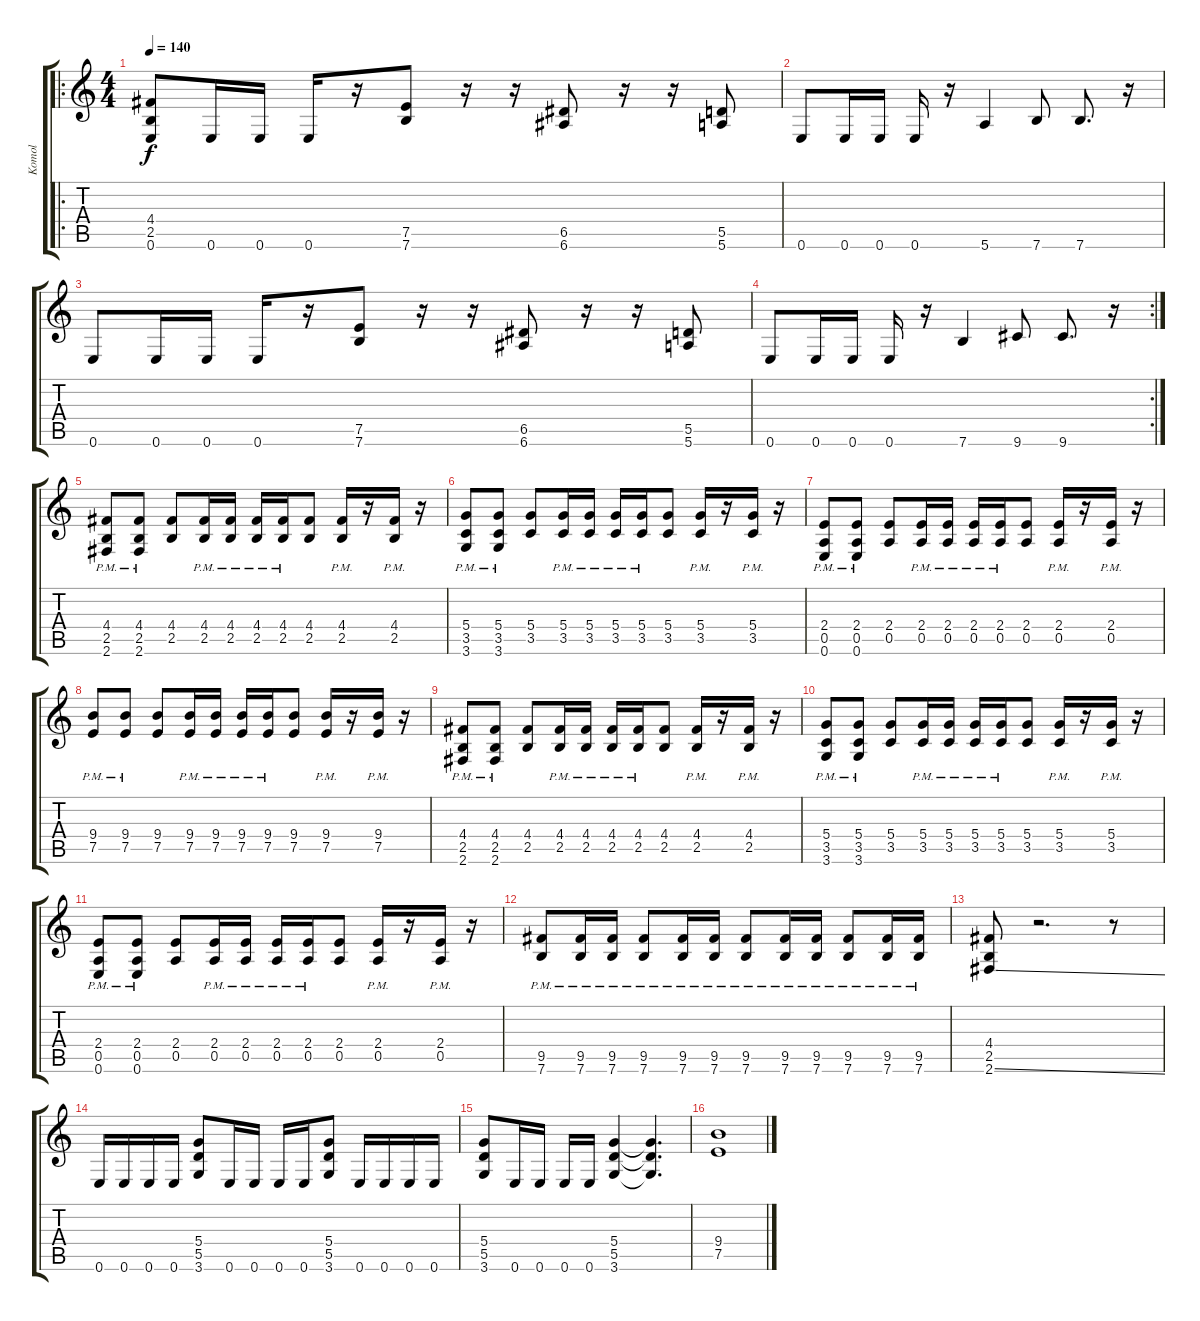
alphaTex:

\track ("Komol" "Komol") {instrument distortionguitar}
\staff {score tabs}
\tuning (E4 B3 G3 D3 A2 E2) {hide}
\ro
\ts (4 4)
\tempo 140
\clef g2
\ks c
(4.4{t} 2.5{t} 0.6).8{dy f} 0.6.16 0.6.16 0.6.16 r.16 (7.5 7.6).8 r.16 r.16 (6.5 6.6).8 r.16 r.16 (5.5 5.6).8 |
0.6.8 0.6.16 0.6.16 0.6.16 r.16 5.6.4 7.6.8 7.6.8{d} r.16 |
0.6.8 0.6.16 0.6.16 0.6.16 r.16 (7.5 7.6).8 r.16 r.16 (6.5 6.6).8 r.16 r.16 (5.5 5.6).8 |
\rc 2
0.6.8 0.6.16 0.6.16 0.6.16 r.16 7.6.4 9.6.8 9.6.8{d} r.16 |
(4.4{pm} 2.5{pm} 2.6{pm}).8 (4.4{pm} 2.5{pm} 2.6{pm}).8 (4.4 2.5).8 (4.4{pm} 2.5{pm}).16 (4.4{pm} 2.5{pm}).16 (4.4{pm} 2.5{pm}).16 (4.4{pm} 2.5{pm}).16 (4.4 2.5).8 (4.4{pm} 2.5{pm}).16 r.16 (4.4{pm} 2.5{pm}).16 r.16 |
(5.4{pm} 3.5{pm} 3.6{pm}).8 (5.4{pm} 3.5{pm} 3.6{pm}).8 (5.4 3.5).8 (5.4{pm} 3.5{pm}).16 (5.4{pm} 3.5{pm}).16 (5.4{pm} 3.5{pm}).16 (5.4{pm} 3.5{pm}).16 (5.4 3.5).8 (5.4{pm} 3.5{pm}).16 r.16 (5.4{pm} 3.5{pm}).16 r.16 |
(2.4{pm} 0.5{pm} 0.6{pm}).8 (2.4{pm} 0.5{pm} 0.6{pm}).8 (2.4 0.5).8 (2.4{pm} 0.5{pm}).16 (2.4{pm} 0.5{pm}).16 (2.4{pm} 0.5{pm}).16 (2.4{pm} 0.5{pm}).16 (2.4 0.5).8 (2.4{pm} 0.5{pm}).16 r.16 (2.4{pm} 0.5{pm}).16 r.16 |
(9.4{pm} 7.5{pm}).8 (9.4{pm} 7.5{pm}).8 (9.4 7.5).8 (9.4{pm} 7.5{pm}).16 (9.4{pm} 7.5{pm}).16 (9.4{pm} 7.5{pm}).16 (9.4{pm} 7.5{pm}).16 (9.4 7.5).8 (9.4{pm} 7.5{pm}).16 r.16 (9.4{pm} 7.5{pm}).16 r.16 |
(4.4{pm} 2.5{pm} 2.6{pm}).8 (4.4{pm} 2.5{pm} 2.6{pm}).8 (4.4 2.5).8 (4.4{pm} 2.5{pm}).16 (4.4{pm} 2.5{pm}).16 (4.4{pm} 2.5{pm}).16 (4.4{pm} 2.5{pm}).16 (4.4 2.5).8 (4.4{pm} 2.5{pm}).16 r.16 (4.4{pm} 2.5{pm}).16 r.16 |
(5.4{pm} 3.5{pm} 3.6{pm}).8 (5.4{pm} 3.5{pm} 3.6{pm}).8 (5.4 3.5).8 (5.4{pm} 3.5{pm}).16 (5.4{pm} 3.5{pm}).16 (5.4{pm} 3.5{pm}).16 (5.4{pm} 3.5{pm}).16 (5.4 3.5).8 (5.4{pm} 3.5{pm}).16 r.16 (5.4{pm} 3.5{pm}).16 r.16 |
(2.4{pm} 0.5{pm} 0.6{pm}).8 (2.4{pm} 0.5{pm} 0.6{pm}).8 (2.4 0.5).8 (2.4{pm} 0.5{pm}).16 (2.4{pm} 0.5{pm}).16 (2.4{pm} 0.5{pm}).16 (2.4{pm} 0.5{pm}).16 (2.4 0.5).8 (2.4{pm} 0.5{pm}).16 r.16 (2.4{pm} 0.5{pm}).16 r.16 |
(9.5{pm} 7.6{pm}).8 (9.5{pm} 7.6{pm}).16 (9.5{pm} 7.6{pm}).16 (9.5{pm} 7.6{pm}).8 (9.5{pm} 7.6{pm}).16 (9.5{pm} 7.6{pm}).16 (9.5{pm} 7.6{pm}).8 (9.5{pm} 7.6{pm}).16 (9.5{pm} 7.6{pm}).16 (9.5{pm} 7.6{pm}).8 (9.5{pm} 7.6{pm}).16 (9.5{pm} 7.6{pm}).16 |
(4.4 2.5 2.6{ss}).8 r.2{d} r.8 |
0.6.16 0.6.16 0.6.16 0.6.16 (5.4 5.5 3.6).8 0.6.16 0.6.16 0.6.16 0.6.16 (5.4 5.5 3.6).8 0.6.16 0.6.16 0.6.16 0.6.16 |
(5.4 5.5 3.6).8 0.6.16 0.6.16 0.6.16 0.6.16 (5.4 5.5 3.6).4 (5.4{t} 5.5{t} 3.6{t}).4{d} |
(9.4 7.5).1
